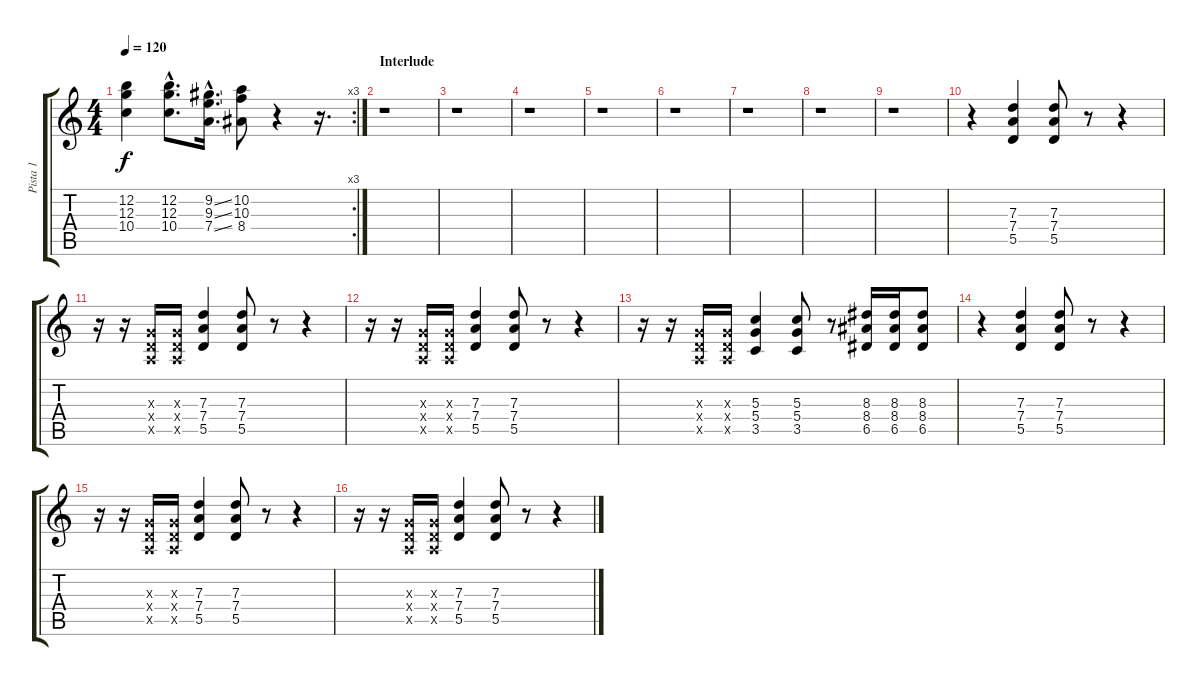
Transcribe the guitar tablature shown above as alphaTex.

\track ("Pista 1" "Pista 1") {instrument distortionguitar}
\staff {score tabs}
\tuning (E4 B3 G3 D3 A2 E2) {hide}
\rc 3
\ts (4 4)
\tempo 120
\clef g2
\ks c
(12.2 12.3 10.4).4{dy f} (12.2{hac} 12.3{hac} 10.4{hac}).8{d} (9.2{ss hac} 9.3{ss hac} 7.4{ss hac}).16{d} (10.2 10.3 8.4).8 r.4 r.16{d} |
\section ("" "Interlude")
r.1 |
r.1 |
r.1 |
r.1 |
r.1 |
r.1 |
r.1 |
r.1 |
r.4 (7.3 7.4 5.5).4 (7.3 7.4 5.5).8 r.8 r.4 |
r.16 r.16 (0.3{x} 0.4{x} 0.5{x}).16 (0.3{x} 0.4{x} 0.5{x}).16 (7.3 7.4 5.5).4 (7.3 7.4 5.5).8 r.8 r.4 |
r.16 r.16 (0.3{x} 0.4{x} 0.5{x}).16 (0.3{x} 0.4{x} 0.5{x}).16 (7.3 7.4 5.5).4 (7.3 7.4 5.5).8 r.8 r.4 |
r.16 r.16 (0.3{x} 0.4{x} 0.5{x}).16 (0.3{x} 0.4{x} 0.5{x}).16 (5.3 5.4 3.5).4 (5.3 5.4 3.5).8 r.8 (8.3 8.4 6.5).16 (8.3 8.4 6.5).16 (8.3 8.4 6.5).8 |
r.4 (7.3 7.4 5.5).4 (7.3 7.4 5.5).8 r.8 r.4 |
r.16 r.16 (0.3{x} 0.4{x} 0.5{x}).16 (0.3{x} 0.4{x} 0.5{x}).16 (7.3 7.4 5.5).4 (7.3 7.4 5.5).8 r.8 r.4 |
r.16 r.16 (0.3{x} 0.4{x} 0.5{x}).16 (0.3{x} 0.4{x} 0.5{x}).16 (7.3 7.4 5.5).4 (7.3 7.4 5.5).8 r.8 r.4
